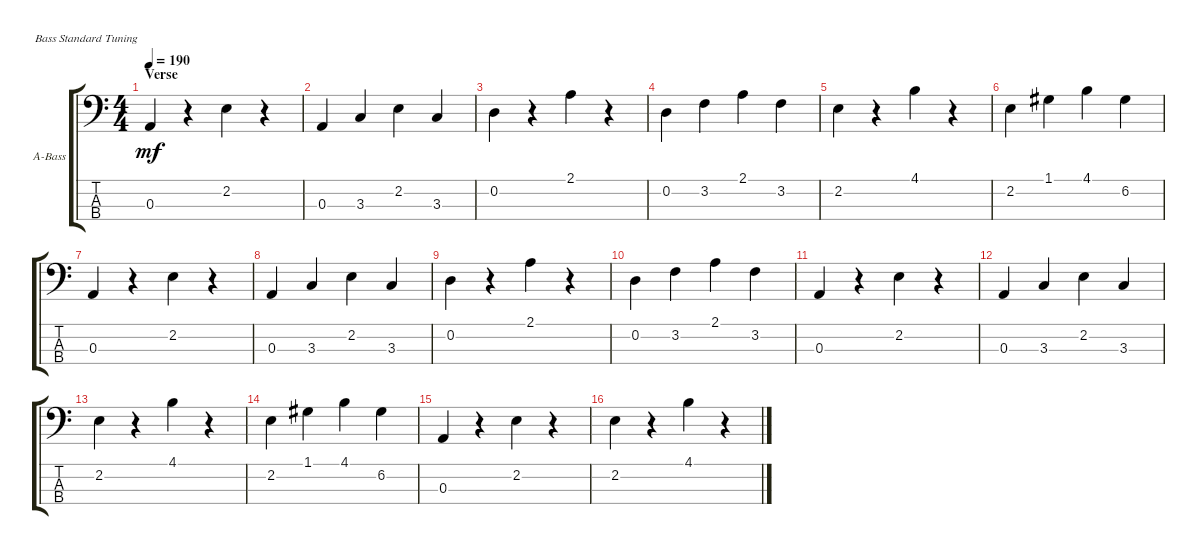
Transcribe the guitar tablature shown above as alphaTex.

\bracketExtendMode groupsimilarinstruments
\firstSystemTrackNameOrientation horizontal
\otherSystemsTrackNameOrientation horizontal
\track ("Contrabasse (Viol" "A-Bass") {instrument acousticbass}
\staff {score tabs}
\tuning (G2 D2 A1 E1)
\ts (4 4)
\section ("" "Verse")
\tempo 190
\clef f4
\ks c
0.3.4{dy mf} r.4 2.2.4 r.4 |
0.3.4 3.3.4 2.2.4 3.3.4 |
0.2.4 r.4 2.1.4 r.4 |
0.2.4 3.2.4 2.1.4 3.2.4 |
2.2.4 r.4 4.1.4 r.4 |
2.2.4 1.1.4 4.1.4 6.2.4 |
0.3.4 r.4 2.2.4 r.4 |
0.3.4 3.3.4 2.2.4 3.3.4 |
0.2.4 r.4 2.1.4 r.4 |
0.2.4 3.2.4 2.1.4 3.2.4 |
0.3.4 r.4 2.2.4 r.4 |
0.3.4 3.3.4 2.2.4 3.3.4 |
2.2.4 r.4 4.1.4 r.4 |
2.2.4 1.1.4 4.1.4 6.2.4 |
0.3.4 r.4 2.2.4 r.4 |
2.2.4 r.4 4.1.4 r.4
